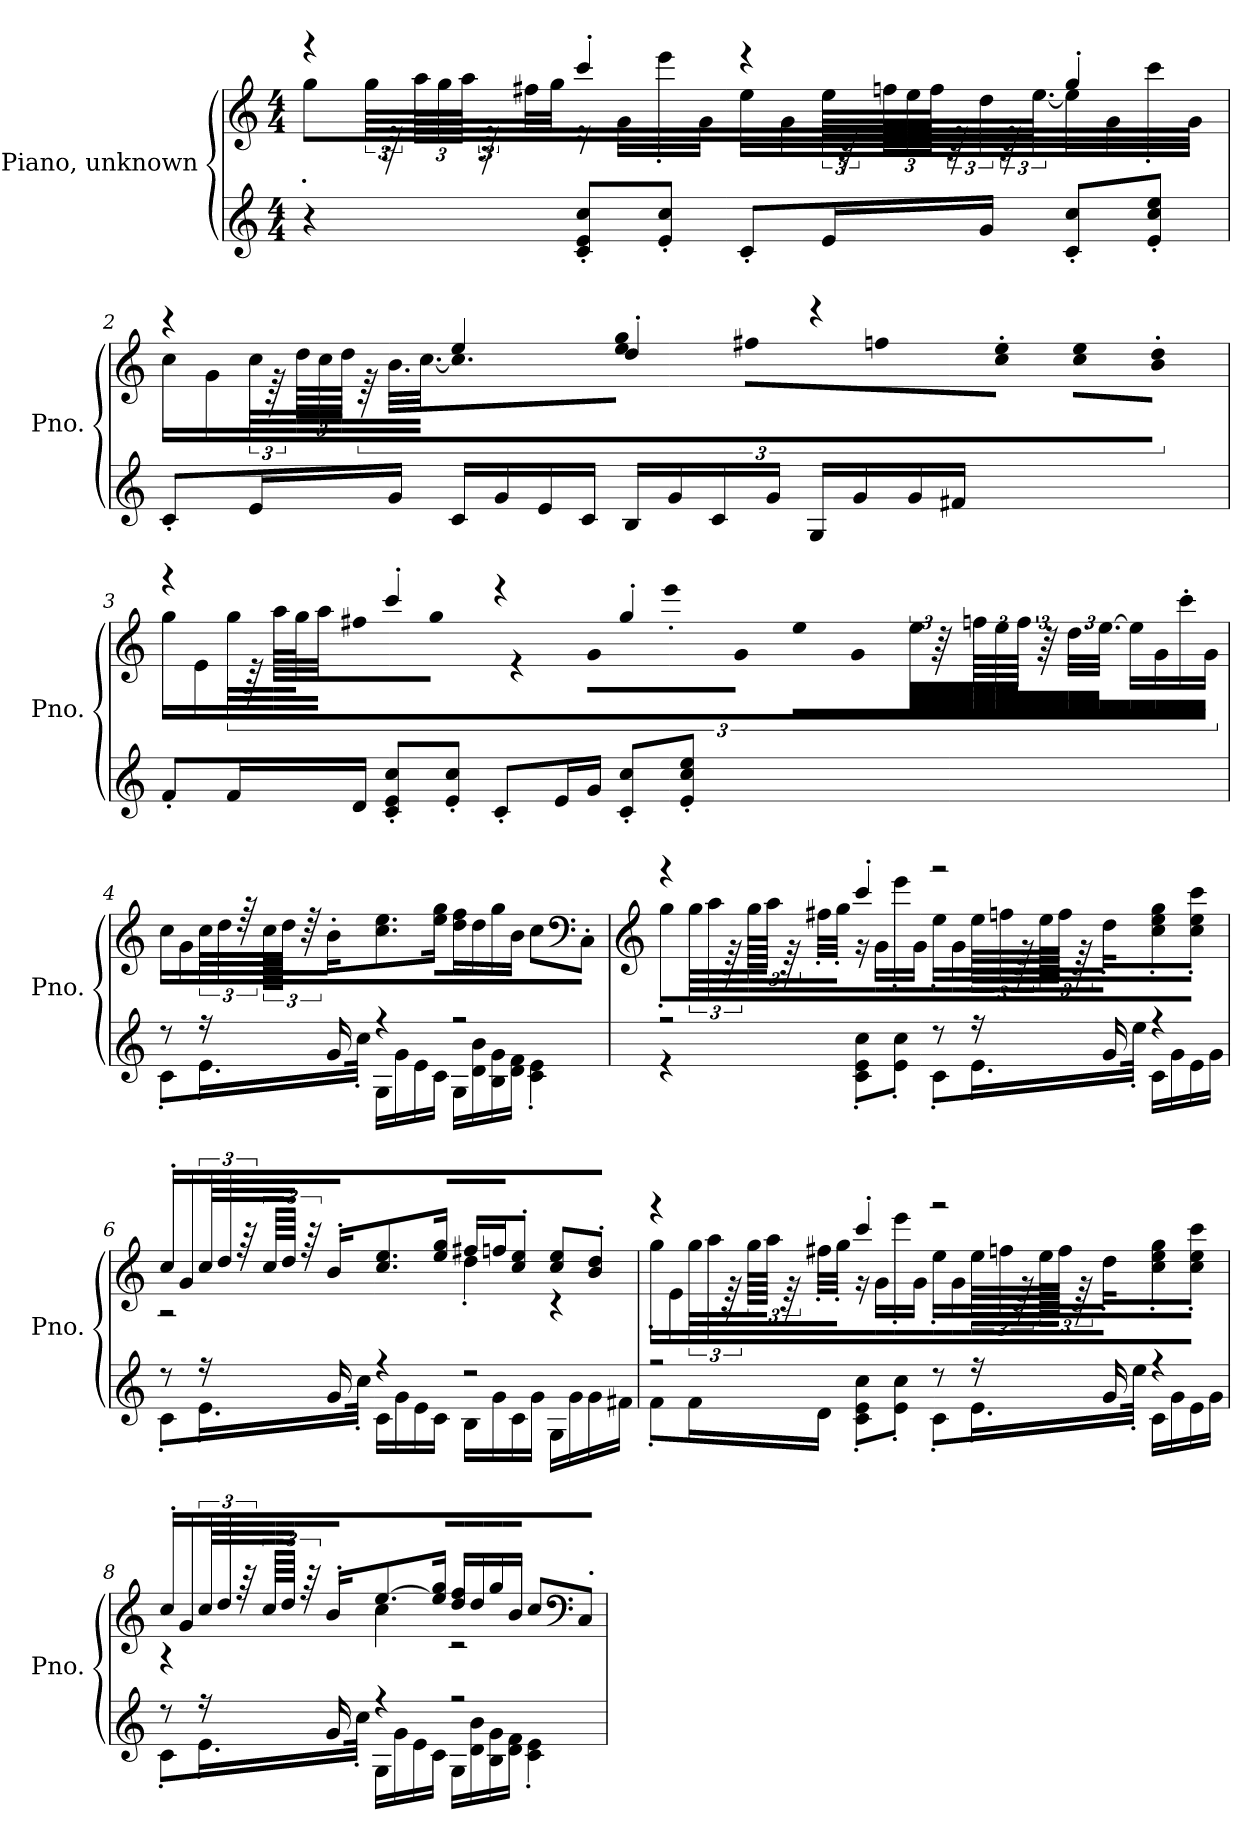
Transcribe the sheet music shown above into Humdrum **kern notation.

**kern	**kern
*part1	*part1
*staff2	*staff1
*I"Piano, unknown	*
*I'Pno.	*
*clefG2	*clefG2
*k[]	*k[]
*M4/4	*M4/4
*MM120	*MM120
=1	=1
*	*^
4r	4r	8gg'\L
.	.	96gg\Jkkk
.	.	96r
.	.	96aa\LLLL
.	.	96gg\
.	.	96aa\JJJJ
.	.	96r
.	.	32ff#X\LLL
.	.	32gg\JJJ
8c/' 8e/' 8cc/'L	4ccc'/	16r
.	.	16g\LL
8e/' 8cc/'J	.	16eee'\
.	.	16g\JJ
8c'/L	4r	16ee\LL
.	.	16g\
16e/L	.	96ee\JJkk
.	.	96r
.	.	96ffn\LLLL
.	.	96ee\
.	.	96ff\JJJJ
.	.	96r
16g/JJ	.	48dd\
.	.	96r
.	.	[48.ee\
8c/' 8cc/'L	4gg'/	16ee\LL]
.	.	16g\
8e/' 8cc/' 8ee/'J	.	16ccc'\
.	.	16g\JJ
!!LO:LB:g=z	!!
=2	=2	=2
8c'/L	4r	16cc\LL
.	.	16g\
16e/L	.	96cc\JJkk
.	.	96r
.	.	96dd\LLLL
.	.	96cc\
.	.	96dd\JJJJ
.	.	96r
*	*	*Xbrackettup
16g/JJ	.	48.b\LLL
.	.	[48.cc\JJ
16c/LL	4ee/	8.cc\]
16g/	.	.
16e/	.	.
16c/JJ	.	16ee\ 16gg\Jk
16B/LL	4dd'/	16ff#X\LL
16g/	.	16ffn\J
16c/	.	8cc\' 8ee\'J
16g/JJ	.	.
16G/LL	4r	8cc\ 8ee\L
16g/	.	.
16g/	.	8b\' 8dd\'J
16f#X/JJ	.	.
!!LO:LB:g=z	!!
=3	=3	=3
8f'/L	4r	16gg\LL
.	.	16e\
*	*	*brackettup
16f/L	.	96gg\JJkk
.	.	96r
.	.	96aa\LLLL
*	*	*Xbrackettup
.	.	96gg\J
.	.	48aa\
16d/JJ	.	32ff#X\
.	.	32gg\JJJ
8c/' 8e/' 8cc/'L	4ccc'/	16r
.	.	16g\LL
8e/' 8cc/'J	.	16eee'\
.	.	16g\JJ
8c'/L	4r	16ee\LL
.	.	16g\
*	*	*brackettup
16e/L	.	96ee\JJkk
.	.	96r
.	.	96ffn\LLLL
.	.	96ee\
.	.	96ff\JJJJ
.	.	96r
*	*	*Xbrackettup
16g/JJ	.	48.dd\LLL
.	.	[48.ee\JJJ
8c/' 8cc/'L	4gg'/	16ee\LL]
.	.	16g\
8e/' 8cc/' 8ee/'J	.	16ccc'\
.	.	16g\JJ
*	*v	*v
!!LO:LB:g=z
=4	=4
*^	*
8r	8c'\L	16cc\LL
.	.	16g\
*	*	*brackettup
16r	16.e'\L	96cc\LL
.	.	96dd\JJJJ
.	.	96r
.	.	96cc\LLLL
.	.	96dd\JJJJ
.	.	96r
16g/	.	16b'\KL
.	32cc'\JJk	.
4r	16G\LL	8.cc\ 8.ee\
.	16g\	.
.	16e\	.
.	16c\JJ	16ee\ 16gg\Jk
2r	16G\LL	16dd\ 16ff\LL
.	16d\ 16b\	16dd\
.	16B\ 16g\	16gg\
.	16d\ 16f\JJ	16b\JJ
.	4c\' 4e\'	8cc\L
*	*	*clefF4
.	.	8C'\J
!!LO:LB:g=z
=5	=5	=5
*	*	*clefG2
*	*	*^
2r	4r	4r	8gg'\L
.	.	.	96gg\LLL
.	.	.	96aa\JJJJ
.	.	.	96r
.	.	.	96gg\LLLL
.	.	.	96aa\JJJJ
.	.	.	96r
.	.	.	32ff#X'\LLL
.	.	.	32gg'\JJJ
.	8c\' 8e\' 8cc\'L	4ccc'/	16r
.	.	.	16g\LL
.	8e\' 8cc\'J	.	16eee'\
.	.	.	16g\JJ
8r	8c'\L	2r	16ee'\LL
.	.	.	16g\
16r	16.e'\L	.	96ee\LL
.	.	.	96ffn\JJJJ
.	.	.	96r
.	.	.	96ee\LLLL
.	.	.	96ff\JJJJ
.	.	.	96r
16g/	.	.	16dd'\KL
.	32ee'\JJk	.	.
4r	16c\LL	.	8cc\' 8ee\' 8gg\'
.	16g\	.	.
.	16e\	.	8cc\' 8ee\' 8ccc\'J
.	16g\JJ	.	.
!!LO:LB:g=z	!!
=6	=6	=6	=6
8r	8c'\L	16cc'/LL	2r
.	.	16g/	.
16r	16.e'\L	96cc/LL	.
.	.	96dd/JJJJ	.
.	.	96r	.
.	.	96cc/LLLL	.
.	.	96dd/JJJJ	.
.	.	96r	.
16g/	.	16b'/KL	.
.	32cc'\JJk	.	.
4r	16c\LL	8.cc/ 8.ee/	.
.	16g\	.	.
.	16e\	.	.
.	16c\JJ	16ee/ 16gg/Jk	.
2r	16B\LL	16ff#X/LL	4dd'\
.	16g\	16ffn/J	.
.	16c\	8cc/' 8ee/'J	.
.	16g\JJ	.	.
.	16G\LL	8cc/ 8ee/L	4r
.	16g\	.	.
.	16g\	8b/' 8dd/'J	.
.	16f#X\JJ	.	.
!!LO:PB:g=z	!!
=7	=7	=7	=7
2r	8f'\L	4r	16gg'\LL
.	.	.	16e\
.	16f\L	.	96gg\LL
.	.	.	96aa\JJJJ
.	.	.	96r
.	.	.	96gg\LLLL
.	.	.	96aa\JJJJ
.	.	.	96r
.	16d\JJ	.	32ff#X'\LLL
.	.	.	32gg'\JJJ
.	8c\' 8e\' 8cc\'L	4ccc'/	16r
.	.	.	16g\LL
.	8e\' 8cc\'J	.	16eee'\
.	.	.	16g\JJ
8r	8c'\L	2r	16ee'\LL
.	.	.	16g\
16r	16.e'\L	.	96ee\LL
.	.	.	96ffn\JJJJ
.	.	.	96r
.	.	.	96ee\LLLL
.	.	.	96ff\JJJJ
.	.	.	96r
16g/	.	.	16dd'\KL
.	32ee'\JJk	.	.
4r	16c\LL	.	8cc\' 8ee\' 8gg\'
.	16g\	.	.
.	16e\	.	8cc\' 8ee\' 8ccc\'J
.	16g\JJ	.	.
!!LO:LB:g=z	!!
=8	=8	=8	=8
8r	8c'\L	16cc'/LL	4r
.	.	16g/	.
16r	16.e'\L	96cc/LL	.
.	.	96dd/JJJJ	.
.	.	96r	.
.	.	96cc/LLLL	.
.	.	96dd/JJJJ	.
.	.	96r	.
16g/	.	16b'/KL	.
.	32cc'\JJk	.	.
4r	16G\LL	[8.ee/	4cc\
.	16g\	.	.
.	16e\	.	.
.	16c\JJ	16ee/] 16gg/Jk	.
2r	16G\LL	16dd/ 16ff/LL	2r
.	16d\ 16b\	16dd/	.
.	16B\ 16g\	16gg/	.
.	16d\ 16f\JJ	16b/JJ	.
.	4c\' 4e\'	8cc/L	.
*	*	*clefF4	*
.	.	8C'/J	.
*v	*v	*	*
*	*v	*v
=	=
*-	*-
